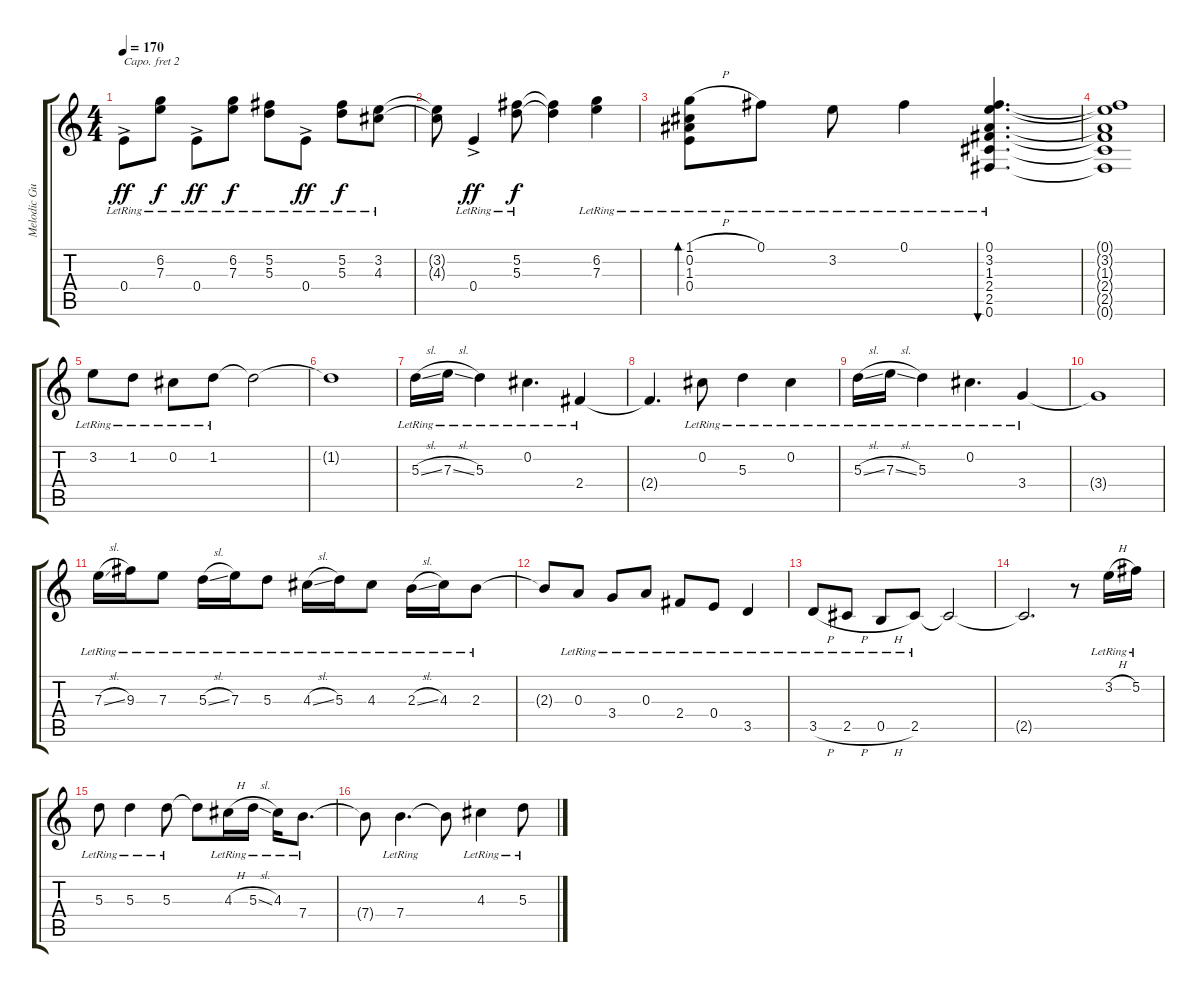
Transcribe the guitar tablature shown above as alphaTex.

\track ("Melodic Guitar" "Melodic Gu") {instrument acousticguitarnylon}
\staff {score tabs}
\capo 2
\tuning (E4 B3 G3 D3 A2 E2) {hide}
\ts (4 4)
\tempo 170
\clef g2
\ks c
0.4{ac lr}.8{dy ff} (6.2{lr} 7.3{lr}).8{dy f} 0.4{ac lr}.8{dy ff} (6.2{lr} 7.3{lr}).8{dy f} (5.2{lr} 5.3{lr}).8 0.4{ac lr}.8{dy ff} (5.2{lr} 5.3{lr}).8{dy f} (3.2{lr} 4.3{lr}).8 |
(3.2{t} 4.3{t}).8 0.4{ac lr}.4{dy ff} (5.2{lr} 5.3{lr}).8{dy f} (5.2{t} 5.3{t}).4 (6.2{lr} 7.3{lr}).4 |
(1.1{h lr} 0.2{lr} 1.3{lr} 0.4{lr}).8{bd 480} 0.1{lr}.8 3.2{lr}.8 0.1{lr}.4 (0.1{lr} 3.2{lr} 1.3{lr} 2.4{lr} 2.5{lr} 0.6{lr}).4{d bu 480} |
(0.1{t} 3.2{t} 1.3{t} 2.4{t} 2.5{t} 0.6{t}).1 |
3.2{lr}.8 1.2{lr}.8 0.2{lr}.8 1.2{lr}.8 1.2{t}.2 |
1.2{t}.1 |
5.3{sl lr}.16 7.3{sl lr}.16 5.3{lr}.4 0.2{lr}.4{d} 2.4{lr}.4 |
2.4{t}.4{d} 0.2{lr}.8 5.3{lr}.4 0.2{lr}.4 |
5.3{sl lr}.16 7.3{sl lr}.16 5.3{lr}.4 0.2{lr}.4{d} 3.4{lr}.4 |
3.4{t}.1 |
7.3{sl lr}.16 9.3{lr}.16 7.3{lr}.8 5.3{sl lr}.16 7.3{lr}.16 5.3{lr}.8 4.3{sl lr}.16 5.3{lr}.16 4.3{lr}.8 2.3{sl lr}.16 4.3{lr}.16 2.3{lr}.8 |
2.3{t}.8 0.3{lr}.8 3.4{lr}.8 0.3{lr}.8 2.4{lr}.8 0.4{lr}.8 3.5{lr}.4 |
3.5{h lr}.8 2.5{h lr}.8 0.5{h lr}.8 2.5{lr}.8 2.5{t}.2 |
2.5{t}.2{d} r.8 3.2{h lr}.16 5.2{lr}.16 |
5.3{lr}.8 5.3{lr}.4 5.3{lr}.8 5.3{t}.8 4.3{h lr}.16 5.3{sl lr}.16 4.3{lr}.16 7.4{lr}.8{d} |
7.4{t}.8 7.4{lr}.4{d} 7.4{t}.8 4.3{lr}.4 5.3{lr}.8
